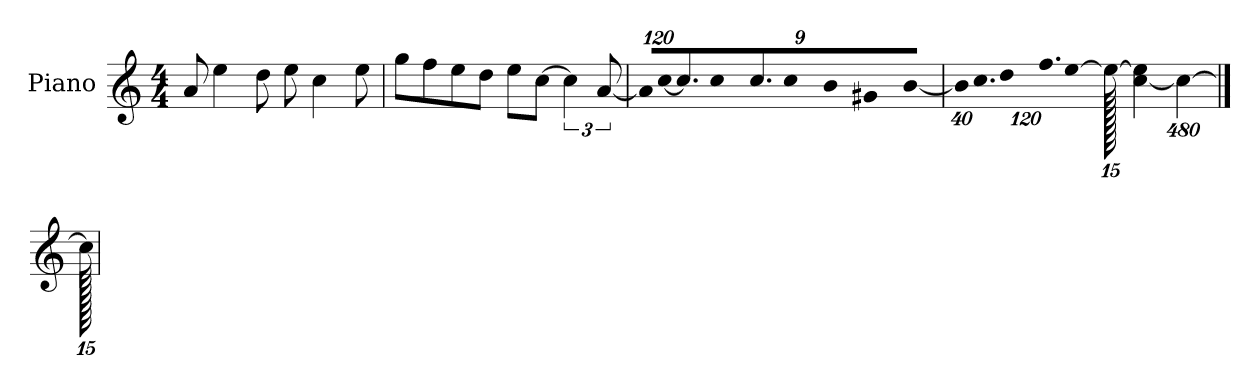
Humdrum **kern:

**kern
*part1
*staff1
*I"Piano
*I'P-no
*clefG2
*k[]
*M4/4
*MM90
=1
8a/
4ee\
8dd\
8ee\
4cc\
8ee\
=2
8gg\L
8ff\
8ee\
8dd\J
8ee\L
[8cc\J
6cc\]
[12a/
=3
*Xbrackettup
!LO:N:vis=16
1920%107a/LL]
!LO:N:vis=16
[1920%107cc/J
9.cc/]
!LO:N:vis=8
640%71cc/
9.cc/
!LO:N:vis=8
640%71cc/
!LO:N:vis=8
640%71b/
!LO:N:vis=8
640%71g#X/
!LO:N:vis=8
[640%71b/J
=4
!LO:N:vis=32
640%23b\KLL]
!LO:N:vis=16.
960%103cc\J
!LO:N:vis=8
960%137dd\
!LO:N:vis=16.
960%103ff\L
[384%41ee\J
1920ee\_
[4cc\ 4ee\]
1920%479cc\_
==5
1920cc\]
=
*-
